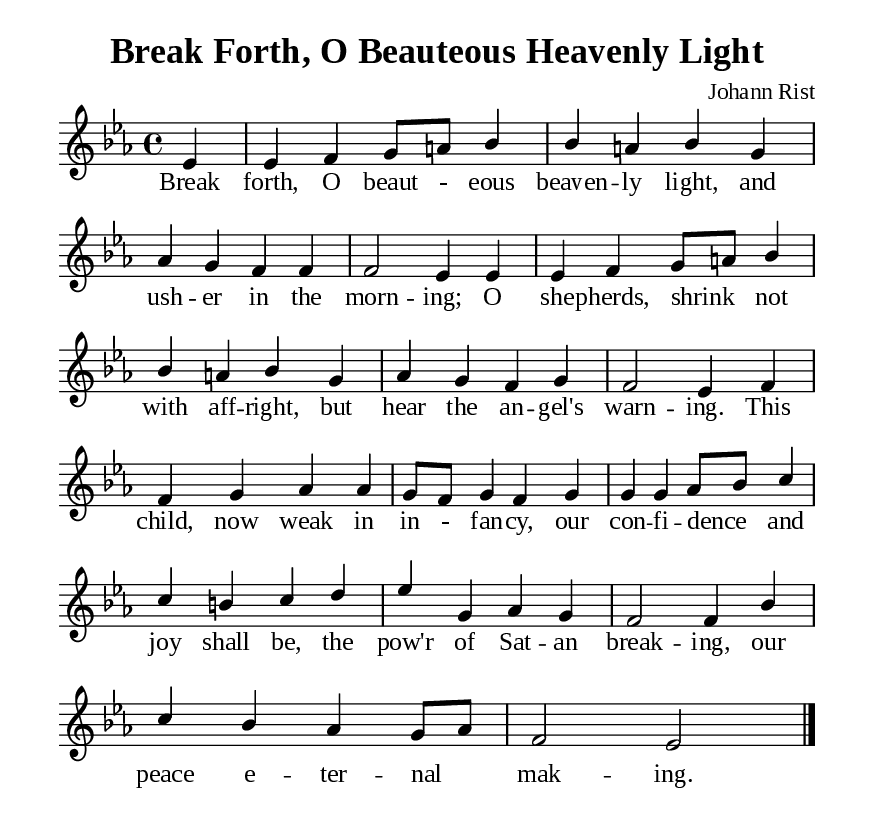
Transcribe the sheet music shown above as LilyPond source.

\version "2.18.2"

\header {
  title = "Break Forth, O Beauteous Heavenly Light"
  composer = "Johann Rist"
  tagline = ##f
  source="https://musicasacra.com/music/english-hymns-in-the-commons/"
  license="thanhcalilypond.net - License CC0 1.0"
}

global= {
  \key ees \major
  \time 4/4
  \override Score.BarNumber.break-visibility = ##(#f #f #f)
  \override Lyrics.LyricSpace.minimum-distance = #2.0
}

\paper {
  #(set-paper-size "a5")
  top-margin = 10\mm
  bottom-marign = 10\mm
  left-margin = 10\mm
  right-margin = 10\mm
  indent = #0
  #(define fonts
	 (make-pango-font-tree "Liberation Serif"
	 		       "Liberation Serif"
			       "Liberation Serif"
			       (/ 20 20)))
  system-system-spacing = #'((basic-distance . 3) (padding . 3))
}

printItalic = \with {
  \override LyricText.font-shape = #'italic
}

% Verse music
musicVerseSoprano = \relative c' {
                    \partial 4 ees4 |
  %{	01	%} ees f g8 a! bes4 |
  %{	02	%} bes a! bes g |
  %{	03	%} aes g f f |
  %{	04	%} f2 ees4 ees |
  %{	05	%} ees f g8 a! bes4 |
  %{	06	%} bes a! bes g |
  %{	07	%} aes g f g |
  %{	08	%} f2 ees4 f |
  %{	09	%} f4 g aes aes |
  %{	10	%} g8 f g4 f g |
  %{	11	%} g g aes8 bes c4 |
  %{	12	%} c b! c d |
  %{	13	%} ees g, aes g |
  %{	14	%} f2 f4 bes |
  %{	15	%} c bes aes g8 aes |
  %{	16	%} f2 ees \bar "|."
}

% Verse lyrics
verseOne = \lyricmode {
  Break forth, O beaut - eous beaven -- ly light, and ush -- er in the morn -- ing;
  O she -- pherds, shrink _ not with aff -- right, but hear the an -- gel's warn -- ing.
  This child, now weak in in - fan -- cy, our con -- fi -- dence _ and joy shall be,
  the pow'r of Sat -- an break -- ing, our peace e -- ter -- nal _ mak -- ing.
}

% Layout
\score {
    \new ChoirStaff <<
      \new Staff <<
        \clef "treble"
        \new Voice = "sopranos" { \global \stemUp \slurUp \musicVerseSoprano }
      >>
      \new Lyrics \lyricsto sopranos \verseOne
    >>
}
